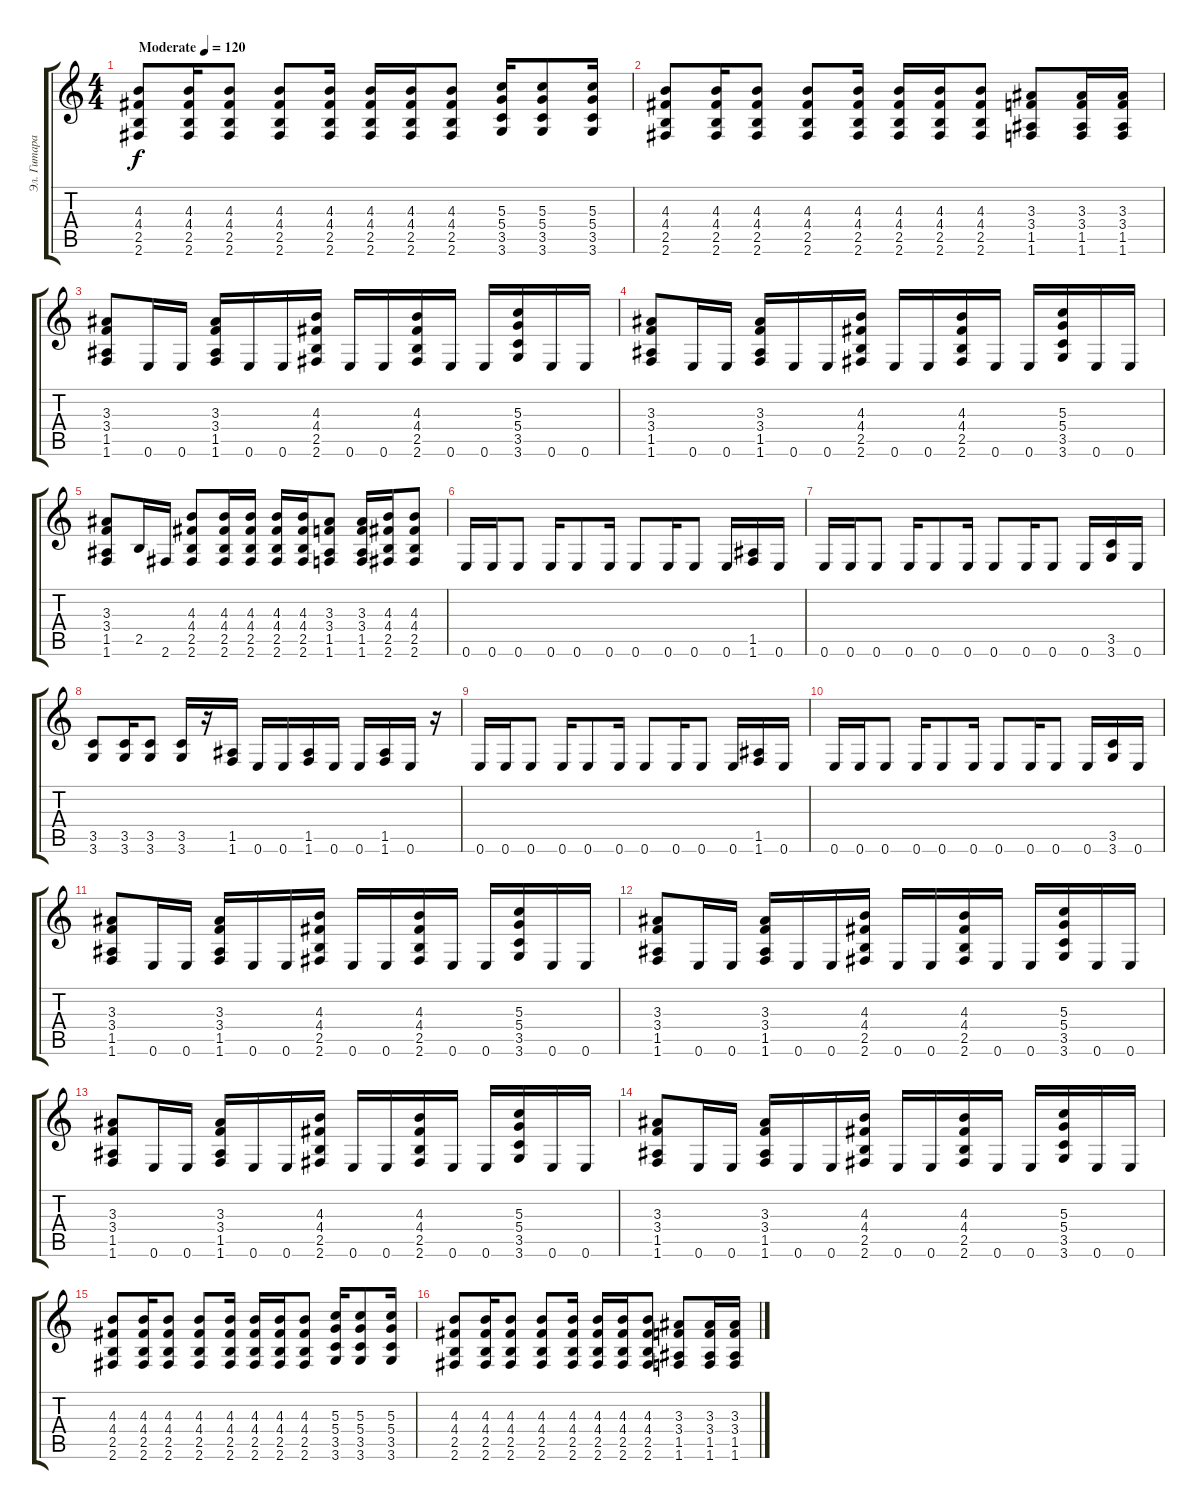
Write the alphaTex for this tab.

\track ("Эл. Гитара" "Эл. Гитара") {instrument distortionguitar}
\staff {score tabs}
\tuning (E4 B3 G3 D3 A2 E2) {hide}
\ts (4 4)
\tempo (120 "Moderate")
\clef g2
\ks c
(4.3 4.4 2.5 2.6).8{dy f instrument distortionguitar} (4.3 4.4 2.5 2.6).16 (4.3 4.4 2.5 2.6).8 (4.3 4.4 2.5 2.6).8 (4.3 4.4 2.5 2.6).16 (4.3 4.4 2.5 2.6).16 (4.3 4.4 2.5 2.6).16 (4.3 4.4 2.5 2.6).8 (5.3 5.4 3.5 3.6).16 (5.3 5.4 3.5 3.6).8 (5.3 5.4 3.5 3.6).16 |
(4.3 4.4 2.5 2.6).8 (4.3 4.4 2.5 2.6).16 (4.3 4.4 2.5 2.6).8 (4.3 4.4 2.5 2.6).8 (4.3 4.4 2.5 2.6).16 (4.3 4.4 2.5 2.6).16 (4.3 4.4 2.5 2.6).16 (4.3 4.4 2.5 2.6).8 (3.3 3.4 1.5 1.6).8 (3.3 3.4 1.5 1.6).16 (3.3 3.4 1.5 1.6).16 |
(3.3 3.4 1.5 1.6).8 0.6.16 0.6.16 (3.3 3.4 1.5 1.6).16 0.6.16 0.6.16 (4.3 4.4 2.5 2.6).16 0.6.16 0.6.16 (4.3 4.4 2.5 2.6).16 0.6.16 0.6.16 (5.3 5.4 3.5 3.6).16 0.6.16 0.6.16 |
(3.3 3.4 1.5 1.6).8 0.6.16 0.6.16 (3.3 3.4 1.5 1.6).16 0.6.16 0.6.16 (4.3 4.4 2.5 2.6).16 0.6.16 0.6.16 (4.3 4.4 2.5 2.6).16 0.6.16 0.6.16 (5.3 5.4 3.5 3.6).16 0.6.16 0.6.16 |
(3.3 3.4 1.5 1.6).8 2.5.16 2.6.16 (4.3 4.4 2.5 2.6).8 (4.3 4.4 2.5 2.6).16 (4.3 4.4 2.5 2.6).16 (4.3 4.4 2.5 2.6).16 (4.3 4.4 2.5 2.6).16 (3.3 3.4 1.5 1.6).8 (3.3 3.4 1.5 1.6).16 (4.3 4.4 2.5 2.6).16 (4.3 4.4 2.5 2.6).8 |
0.6.16 0.6.16 0.6.8 0.6.16 0.6.8 0.6.16 0.6.8 0.6.16 0.6.8 0.6.16 (1.5 1.6).16 0.6.16 |
0.6.16 0.6.16 0.6.8 0.6.16 0.6.8 0.6.16 0.6.8 0.6.16 0.6.8 0.6.16 (3.5 3.6).16 0.6.16 |
(3.5 3.6).8 (3.5 3.6).16 (3.5 3.6).8 (3.5 3.6).16 r.16 (1.5 1.6).16 0.6.16 0.6.16 (1.5 1.6).16 0.6.16 0.6.16 (1.5 1.6).16 0.6.16 r.16 |
0.6.16 0.6.16 0.6.8 0.6.16 0.6.8 0.6.16 0.6.8 0.6.16 0.6.8 0.6.16 (1.5 1.6).16 0.6.16 |
0.6.16 0.6.16 0.6.8 0.6.16 0.6.8 0.6.16 0.6.8 0.6.16 0.6.8 0.6.16 (3.5 3.6).16 0.6.16 |
(3.3 3.4 1.5 1.6).8 0.6.16 0.6.16 (3.3 3.4 1.5 1.6).16 0.6.16 0.6.16 (4.3 4.4 2.5 2.6).16 0.6.16 0.6.16 (4.3 4.4 2.5 2.6).16 0.6.16 0.6.16 (5.3 5.4 3.5 3.6).16 0.6.16 0.6.16 |
(3.3 3.4 1.5 1.6).8 0.6.16 0.6.16 (3.3 3.4 1.5 1.6).16 0.6.16 0.6.16 (4.3 4.4 2.5 2.6).16 0.6.16 0.6.16 (4.3 4.4 2.5 2.6).16 0.6.16 0.6.16 (5.3 5.4 3.5 3.6).16 0.6.16 0.6.16 |
(3.3 3.4 1.5 1.6).8 0.6.16 0.6.16 (3.3 3.4 1.5 1.6).16 0.6.16 0.6.16 (4.3 4.4 2.5 2.6).16 0.6.16 0.6.16 (4.3 4.4 2.5 2.6).16 0.6.16 0.6.16 (5.3 5.4 3.5 3.6).16 0.6.16 0.6.16 |
(3.3 3.4 1.5 1.6).8 0.6.16 0.6.16 (3.3 3.4 1.5 1.6).16 0.6.16 0.6.16 (4.3 4.4 2.5 2.6).16 0.6.16 0.6.16 (4.3 4.4 2.5 2.6).16 0.6.16 0.6.16 (5.3 5.4 3.5 3.6).16 0.6.16 0.6.16 |
(4.3 4.4 2.5 2.6).8 (4.3 4.4 2.5 2.6).16 (4.3 4.4 2.5 2.6).8 (4.3 4.4 2.5 2.6).8 (4.3 4.4 2.5 2.6).16 (4.3 4.4 2.5 2.6).16 (4.3 4.4 2.5 2.6).16 (4.3 4.4 2.5 2.6).8 (5.3 5.4 3.5 3.6).16 (5.3 5.4 3.5 3.6).8 (5.3 5.4 3.5 3.6).16 |
(4.3 4.4 2.5 2.6).8 (4.3 4.4 2.5 2.6).16 (4.3 4.4 2.5 2.6).8 (4.3 4.4 2.5 2.6).8 (4.3 4.4 2.5 2.6).16 (4.3 4.4 2.5 2.6).16 (4.3 4.4 2.5 2.6).16 (4.3 4.4 2.5 2.6).8 (3.3 3.4 1.5 1.6).8 (3.3 3.4 1.5 1.6).16 (3.3 3.4 1.5 1.6).16
